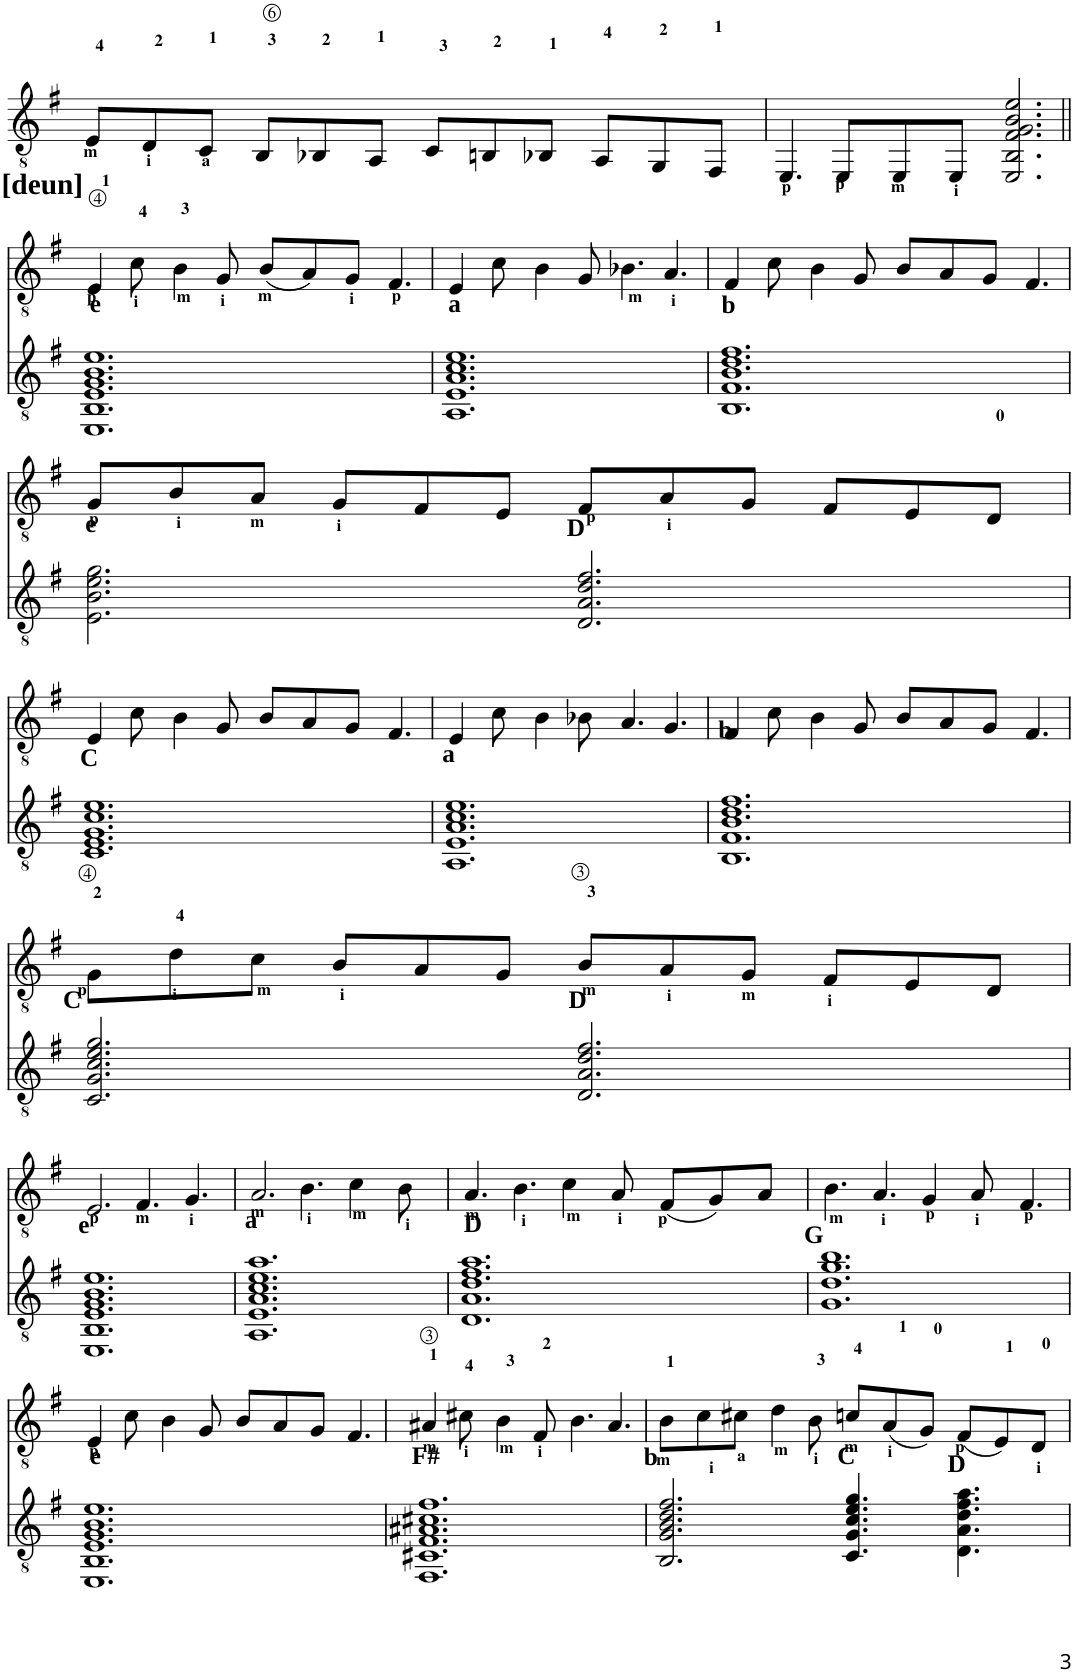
**kern	**kern
*part2	*part1
*staff2	*staff1
*I"ac	*I"gt
!!LO:PB:g=z
*clefGv2	*clefGv2
*k[f#]	*k[f#]
*M12/8	*M12/8
=3	=3
1.r	8E/L
.	8D/
.	8C/J
.	8BB/L
.	8BB-X/
.	8AA/J
.	8C/L
.	8BBn/
.	8BB-X/J
.	8AA/L
.	8GG/
.	8FF#/J
=4	=4
1.r	4.EE/
.	8EE/L
.	8EE/
.	8EE/J
.	2.EE/ 2.BB/ 2.F#/ 2.G/ 2.B/ 2.e/
!!LO:LB:g=z
=5||	=5||
!	!LO:TX:b:B:t=e
!	!LO:TX:a:B:t=[deun]
1.EE 1.BB 1.E 1.G 1.B 1.e	4E/
.	8c\
.	4B\
.	8G/
.	(8B/L
.	8A/)
.	8G/J
.	4.F#/
=6	=6
!	!LO:TX:b:B:t=a
1.AA 1.E 1.A 1.c 1.e	4E/
.	8c\
.	4B\
.	8G/
.	4.B-X\
.	4.A/
=7	=7
!	!LO:TX:b:B:t=b
1.BB 1.F# 1.B 1.d 1.f#	4F#/
.	8c\
.	4B\
.	8G/
.	8B/L
.	8A/
.	8G/J
.	4.F#/
!!LO:LB:g=z
=8	=8
!	!LO:TX:b:B:t=e
2.E\ 2.B\ 2.e\ 2.g\	8G/L
.	8B/
.	8A/J
.	8G/L
.	8F#/
.	8E/J
!	!LO:TX:b:B:t=D
2.D/ 2.A/ 2.d/ 2.f#/	8F#/L
.	8A/
.	8G/J
.	8F#/L
.	8E/
.	8D/J
!!LO:LB:g=z
=9	=9
!	!LO:TX:b:B:t=C
1.C 1.E 1.G 1.c 1.e	4E/
.	8c\
.	4B\
.	8G/
.	8B/L
.	8A/
.	8G/J
.	4.F#/
=10	=10
!	!LO:TX:b:B:t=a
1.AA 1.E 1.A 1.c 1.e	4E/
.	8c\
.	4B\
.	8B-X\
.	4.A/
.	4.G/
=11	=11
!	!LO:TX:a:B:t=b
1.BB 1.F# 1.B 1.d 1.f#	4F#/
.	8c\
.	4B\
.	8G/
.	8B/L
.	8A/
.	8G/J
.	4.F#/
!!LO:LB:g=z
=12	=12
!	!LO:TX:b:B:t=C
2.C/ 2.G/ 2.c/ 2.e/ 2.g/	8G\L
.	8d\
.	8c\J
.	8B/L
.	8A/
.	8G/J
!	!LO:TX:b:B:t=D
2.D/ 2.A/ 2.d/ 2.f#/	8B/L
.	8A/
.	8G/J
.	8F#/L
.	8E/
.	8D/J
!!LO:LB:g=z
=13	=13
!	!LO:TX:b:B:t=e
1.EE 1.BB 1.E 1.G 1.B 1.e	2.E/
.	4.F#/
.	4.G/
=14	=14
!	!LO:TX:b:B:t=a
1.AA 1.E 1.A 1.c 1.e 1.a	2.A/
.	4.B\
.	4c\
.	8B\
=15	=15
!	!LO:TX:b:B:t=D
1.D 1.A 1.d 1.f# 1.a	4.A/
.	4.B\
.	4c\
.	8A/
.	(8F#/L
.	8G/)
.	8A/J
=16	=16
!	!LO:TX:b:B:t=G
1.G 1.d 1.g 1.b	4.B\
.	4.A/
.	4G/
.	8A/
.	4.F#/
!!LO:LB:g=z
=17	=17
!	!LO:TX:b:B:t=e
1.EE 1.BB 1.E 1.G 1.B 1.e	4E/
.	8c\
.	4B\
.	8G/
.	8B/L
.	8A/
.	8G/J
.	4.F#/
=18	=18
!	!LO:TX:b:B:t=F#
1.FF# 1.C#X 1.F# 1.A#X 1.c#X 1.f#	4A#X/
.	8c#X\
.	4B\
.	8F#/
.	4.B\
.	4.A#/
=19	=19
!	!LO:TX:b:B:t=b
2.BB/ 2.G/ 2.B/ 2.d/ 2.f#/	8B\L
.	8c<\
.	8c#X\J
.	4d\
.	8B\
!	!LO:TX:b:B:t=C
4.C/ 4.G/ 4.c/ 4.e/ 4.g/	8cn/L
.	(8A/
.	8G/J)
!	!LO:TX:b:B:t=D
4.D\ 4.A\ 4.d\ 4.f#\ 4.a\	(8F#/L
.	8E/)
.	8D/J
=	=
*-	*-
